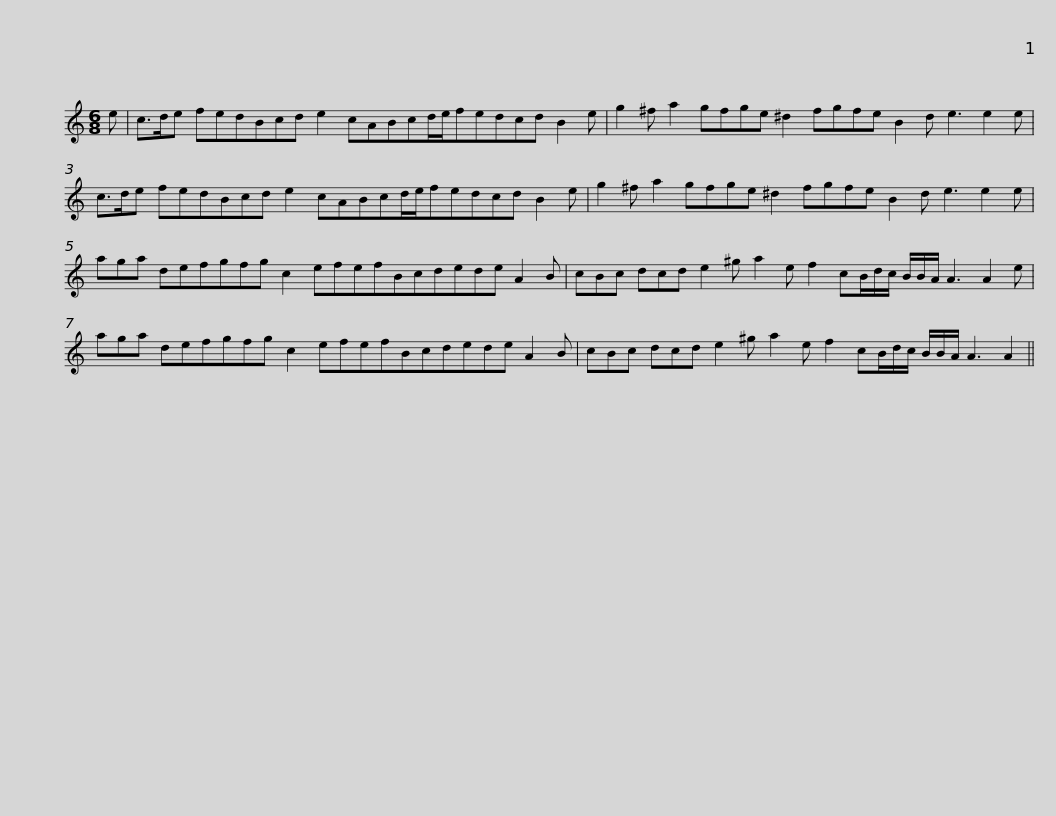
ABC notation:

X:1
L:1/8
M:6/8
I:linebreak $
K:C
V:1 treble
V:1
 e | c>de fedBcd e2 cABcd/e/fedcd B2 e |$ g2 ^f a2 gfge ^d2 fgfe B2 d e3 e2 e |$ c>de fedBcd e2 cABcd/e/fedcd B2 e |$ g2 ^f a2 gfge ^d2 fgfe B2 d e3 e2 e |$ %5
 aga defgfg c2 efefBcdede A2 B |$ cBc dcd e2 ^g a2 e f2 cB/d/c/ B/B/A/ A3 A2 e |$ aga defgfg c2 efefBcdede A2 B |$ cBc dcd e2 ^g a2 e f2 cB/d/c/ B/B/A/ A3 A2 || %9
